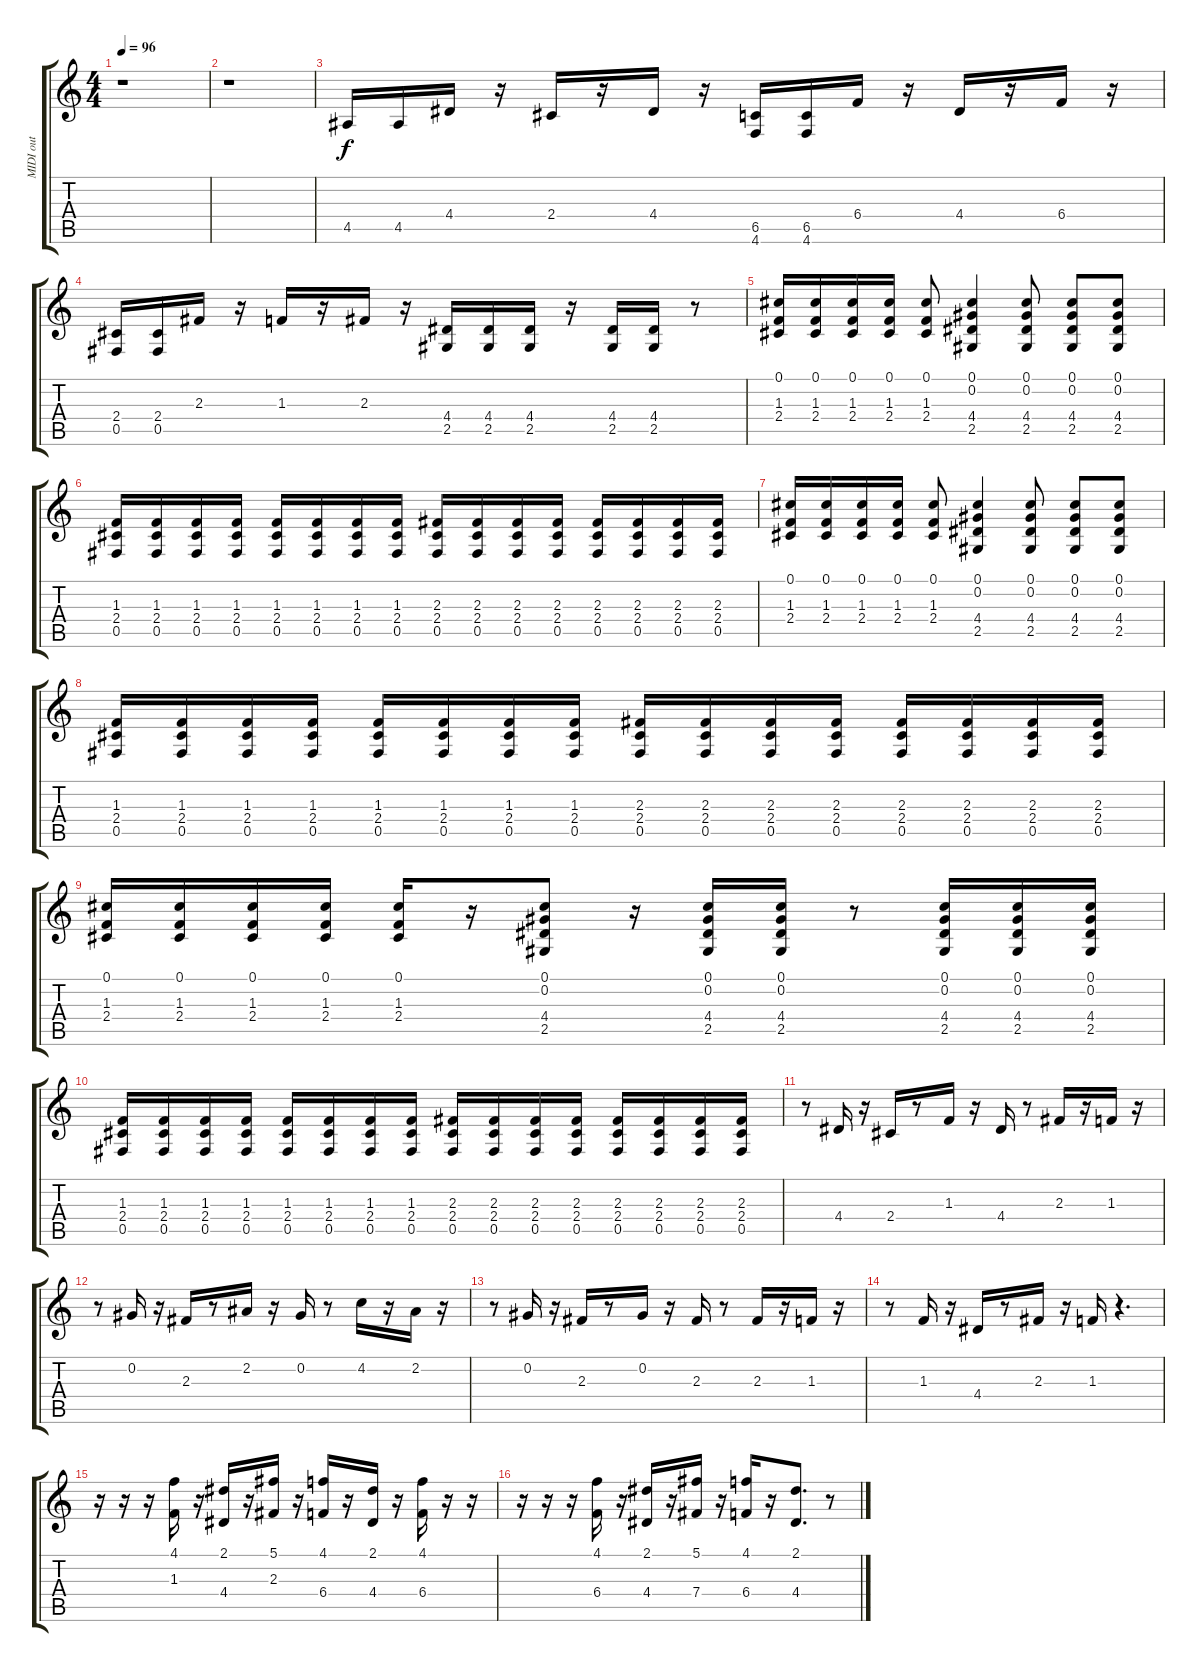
\track ("MIDI out" "MIDI out") {instrument overdrivenguitar}
\staff {score tabs}
\tuning (Db4 Ab3 E3 B2 Gb2 Db2) {hide}
\ts (4 4)
\tempo 96
\clef g2
\ks c
r.1{dy mp} |
r.1 |
4.5.16{dy f} 4.5.16 4.4.16 r.16 2.4.16 r.16 4.4.16 r.16 (6.5 4.6).16 (6.5 4.6).16 6.4.16 r.16 4.4.16 r.16 6.4.16 r.16 |
(2.4 0.5).16 (2.4 0.5).16 2.3.16 r.16 1.3.16 r.16 2.3.16 r.16 (4.4 2.5).16 (4.4 2.5).16 (4.4 2.5).16 r.16 (4.4 2.5).16 (4.4 2.5).16 r.8 |
(0.1 1.3 2.4).16 (0.1 1.3 2.4).16 (0.1 1.3 2.4).16 (0.1 1.3 2.4).16 (0.1 1.3 2.4).8 (0.1 0.2 4.4 2.5).4 (0.1 0.2 4.4 2.5).8 (0.1 0.2 4.4 2.5).8 (0.1 0.2 4.4 2.5).8 |
(1.3 2.4 0.5).16 (1.3 2.4 0.5).16 (1.3 2.4 0.5).16 (1.3 2.4 0.5).16 (1.3 2.4 0.5).16 (1.3 2.4 0.5).16 (1.3 2.4 0.5).16 (1.3 2.4 0.5).16 (2.3 2.4 0.5).16 (2.3 2.4 0.5).16 (2.3 2.4 0.5).16 (2.3 2.4 0.5).16 (2.3 2.4 0.5).16 (2.3 2.4 0.5).16 (2.3 2.4 0.5).16 (2.3 2.4 0.5).16 |
(0.1 1.3 2.4).16 (0.1 1.3 2.4).16 (0.1 1.3 2.4).16 (0.1 1.3 2.4).16 (0.1 1.3 2.4).8 (0.1 0.2 4.4 2.5).4 (0.1 0.2 4.4 2.5).8 (0.1 0.2 4.4 2.5).8 (0.1 0.2 4.4 2.5).8 |
(1.3 2.4 0.5).16 (1.3 2.4 0.5).16 (1.3 2.4 0.5).16 (1.3 2.4 0.5).16 (1.3 2.4 0.5).16 (1.3 2.4 0.5).16 (1.3 2.4 0.5).16 (1.3 2.4 0.5).16 (2.3 2.4 0.5).16 (2.3 2.4 0.5).16 (2.3 2.4 0.5).16 (2.3 2.4 0.5).16 (2.3 2.4 0.5).16 (2.3 2.4 0.5).16 (2.3 2.4 0.5).16 (2.3 2.4 0.5).16 |
(0.1 1.3 2.4).16 (0.1 1.3 2.4).16 (0.1 1.3 2.4).16 (0.1 1.3 2.4).16 (0.1 1.3 2.4).16 r.16 (0.1 0.2 4.4 2.5).8 r.16 (0.1 0.2 4.4 2.5).16 (0.1 0.2 4.4 2.5).16 r.8 (0.1 0.2 4.4 2.5).16 (0.1 0.2 4.4 2.5).16 (0.1 0.2 4.4 2.5).16 |
(1.3 2.4 0.5).16 (1.3 2.4 0.5).16 (1.3 2.4 0.5).16 (1.3 2.4 0.5).16 (1.3 2.4 0.5).16 (1.3 2.4 0.5).16 (1.3 2.4 0.5).16 (1.3 2.4 0.5).16 (2.3 2.4 0.5).16 (2.3 2.4 0.5).16 (2.3 2.4 0.5).16 (2.3 2.4 0.5).16 (2.3 2.4 0.5).16 (2.3 2.4 0.5).16 (2.3 2.4 0.5).16 (2.3 2.4 0.5).16 |
r.8 4.4.16 r.16 2.4.16 r.8 1.3.16 r.16 4.4.16 r.8 2.3.16 r.16 1.3.16 r.16 |
r.8 0.2.16 r.16 2.3.16 r.8 2.2.16 r.16 0.2.16 r.8 4.2.16 r.16 2.2.16 r.16 |
r.8 0.2.16 r.16 2.3.16 r.8 0.2.16 r.16 2.3.16 r.8 2.3.16 r.16 1.3.16 r.16 |
r.8 1.3.16 r.16 4.4.16 r.8 2.3.16 r.16 1.3.16 r.4{d} |
r.16 r.16 r.16 (4.1 1.3).16 r.16 (2.1 4.4).16 r.16 (5.1 2.3).16 r.16 (4.1 6.4).16 r.16 (2.1 4.4).16 r.16 (4.1 6.4).16 r.16 r.16 |
r.16 r.16 r.16 (4.1 6.4).16 r.16 (2.1 4.4).16 r.16 (5.1 7.4).16 r.16 (4.1 6.4).16 r.16 (2.1 4.4).8{d} r.8
